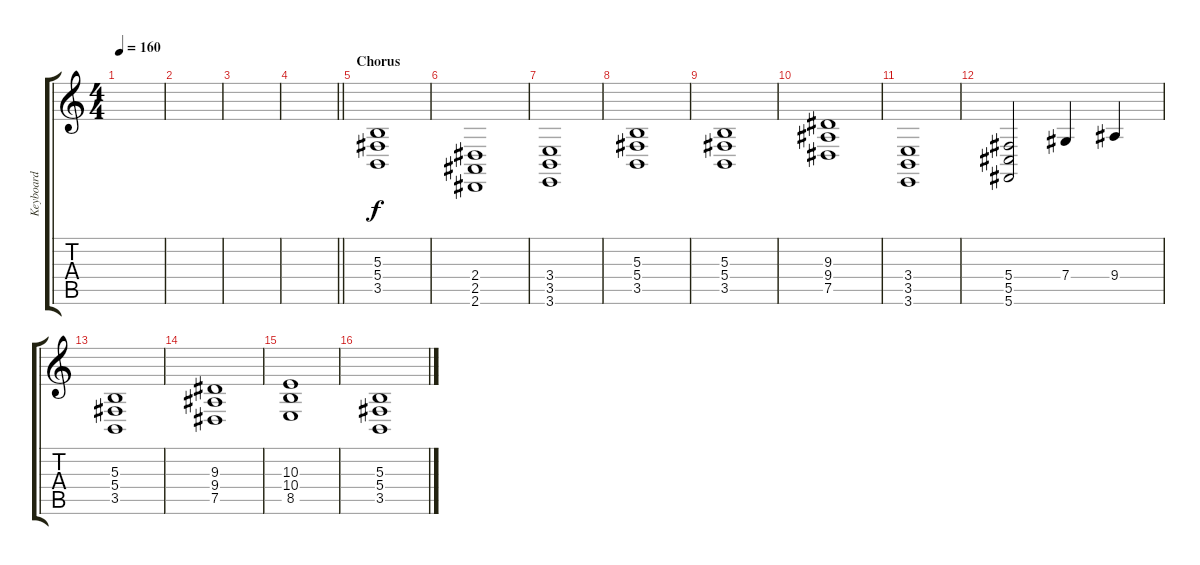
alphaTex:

\track ("Keyboard" "Keyboard") {instrument stringensemble1}
\staff {score tabs}
\tuning (Eb4 Bb3 Gb3 Db3 Ab2 Db2) {hide}
\ts (4 4)
\tempo 160
\clef g2
\ks c
|
|
|
\barLineRight lightlight
|
\section ("" "Chorus")
(5.3 5.4 3.5).1 |
(2.4 2.5 2.6).1 |
(3.4 3.5 3.6).1 |
(5.3 5.4 3.5).1 |
(5.3 5.4 3.5).1 |
(9.3 9.4 7.5).1 |
(3.4 3.5 3.6).1 |
(5.4 5.5 5.6).2 7.4.4 9.4.4 |
(5.3 5.4 3.5).1 |
(9.3 9.4 7.5).1 |
(10.3 10.4 8.5).1 |
(5.3 5.4 3.5).1
